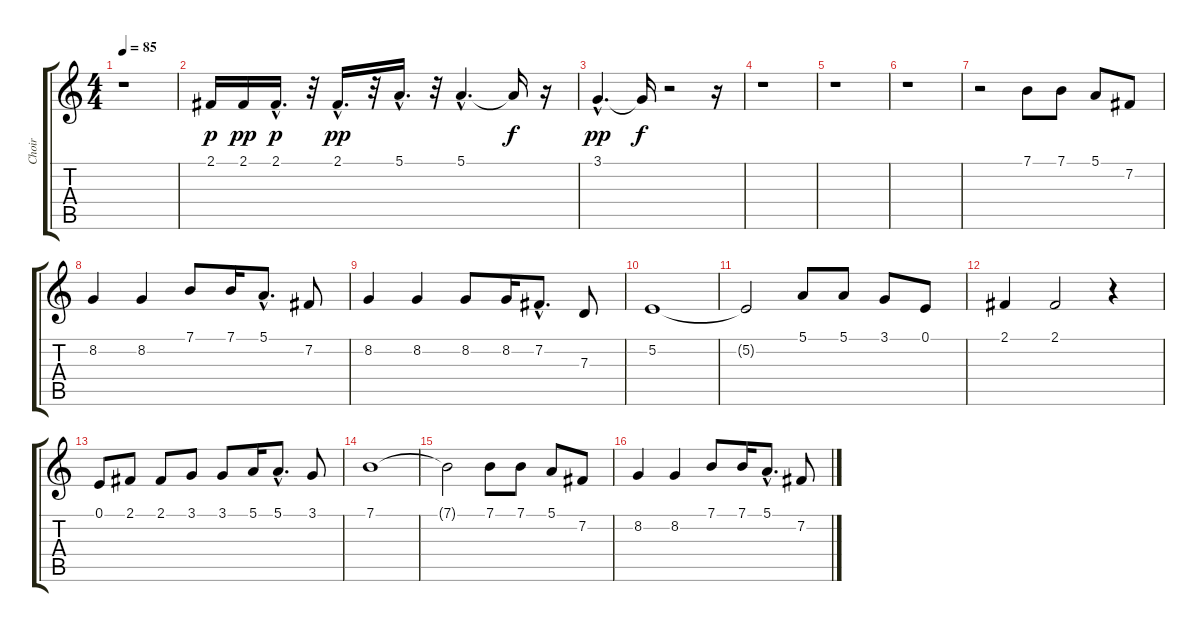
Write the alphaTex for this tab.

\track ("Choir" "Choir") {instrument choiraahs}
\staff {score tabs}
\tuning (E4 B3 G3 D3 A2 E2) {hide}
\ts (4 4)
\tempo 85
\clef g2
\ks c
r.1{dy pp} |
2.1.16{dy p} 2.1.16{dy pp} 2.1{hac}.16{d dy p} r.32 2.1{hac}.16{d dy pp} r.32 5.1{hac}.16{d} r.32 5.1{hac}.4{d} 5.1{t}.16{dy f} r.16 |
3.1{hac}.4{d dy pp} 3.1{t}.16{dy f} r.2 r.16 |
r.1 |
r.1 |
r.1 |
r.2 7.1.8 7.1.8 5.1.8 7.2.8 |
8.2.4 8.2.4 7.1.8 7.1.16 5.1{hac}.8{d} 7.2.8 |
8.2.4 8.2.4 8.2.8 8.2.16 7.2{hac}.8{d} 7.3.8 |
5.2.1 |
5.2{t}.2 5.1.8 5.1.8 3.1.8 0.1.8 |
2.1.4 2.1.2 r.4 |
0.1.8 2.1.8 2.1.8 3.1.8 3.1.8 5.1.16 5.1{hac}.8{d} 3.1.8 |
7.1.1 |
7.1{t}.2 7.1.8 7.1.8 5.1.8 7.2.8 |
8.2.4 8.2.4 7.1.8 7.1.16 5.1{hac}.8{d} 7.2.8
